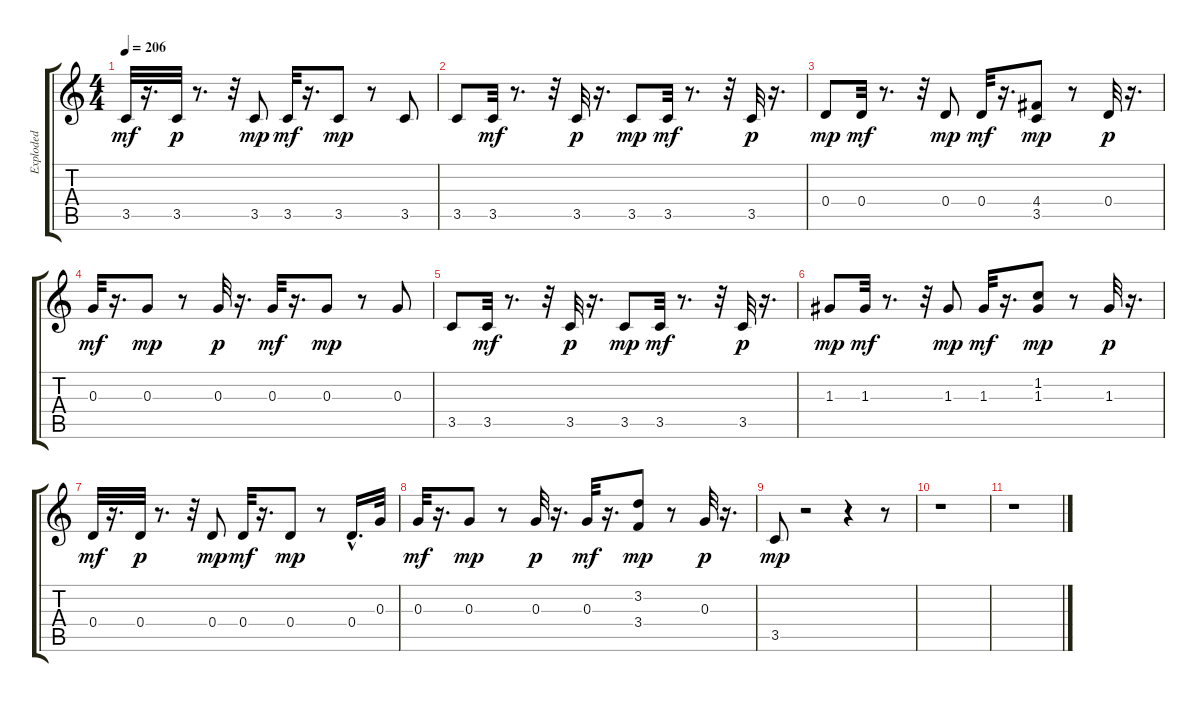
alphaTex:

\track ("Exploded" "Exploded") {instrument electricguitarmuted}
\staff {score tabs}
\tuning (E4 B3 G3 D3 A2 E2) {hide}
\ts (4 4)
\tempo 206
\clef g2
\ks c
3.5.32{dy mf} r.16{d} 3.5.32{dy p} r.8{d} r.32 3.5.8{dy mp} 3.5.32{dy mf} r.16{d} 3.5.8{dy mp} r.8 3.5.8 |
3.5.8 3.5.32{dy mf} r.8{d} r.32 3.5.32{dy p} r.16{d} 3.5.8{dy mp} 3.5.32{dy mf} r.8{d} r.32 3.5.32{dy p} r.16{d} |
0.4.8{dy mp} 0.4.32{dy mf} r.8{d} r.32 0.4.8{dy mp} 0.4.32{dy mf} r.16{d} (4.4 3.5).8{dy mp} r.8 0.4.32{dy p} r.16{d} |
0.3.32{dy mf} r.16{d} 0.3.8{dy mp} r.8 0.3.32{dy p} r.16{d} 0.3.32{dy mf} r.16{d} 0.3.8{dy mp} r.8 0.3.8 |
3.5.8 3.5.32{dy mf} r.8{d} r.32 3.5.32{dy p} r.16{d} 3.5.8{dy mp} 3.5.32{dy mf} r.8{d} r.32 3.5.32{dy p} r.16{d} |
1.3.8{dy mp} 1.3.32{dy mf} r.8{d} r.32 1.3.8{dy mp} 1.3.32{dy mf} r.16{d} (1.2 1.3).8{dy mp} r.8 1.3.32{dy p} r.16{d} |
0.4.32{dy mf} r.16{d} 0.4.32{dy p} r.8{d} r.32 0.4.8{dy mp} 0.4.32{dy mf} r.16{d} 0.4.8{dy mp} r.8 0.4{hac}.16{d} 0.3.32 |
0.3.32{dy mf} r.16{d} 0.3.8{dy mp} r.8 0.3.32{dy p} r.16{d} 0.3.32{dy mf} r.16{d} (3.2 3.4).8{dy mp} r.8 0.3.32{dy p} r.16{d} |
3.5.8{dy mp} r.2 r.4 r.8 |
r.1 |
r.1
